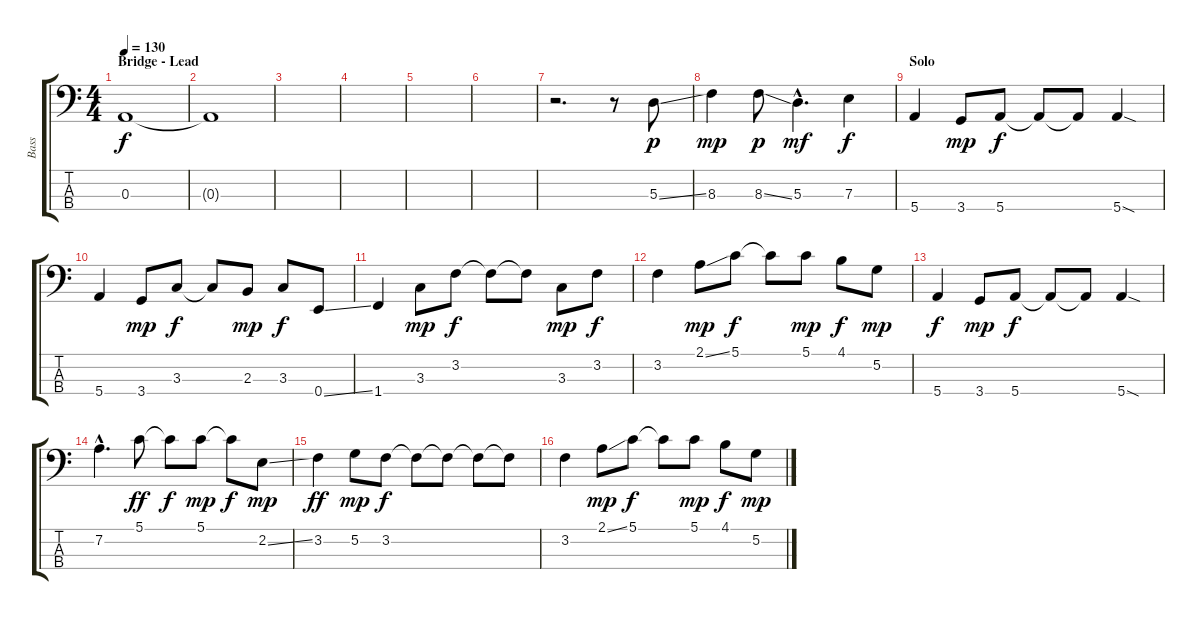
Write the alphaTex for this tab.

\track ("Bass" "Bass") {instrument electricbassfinger}
\staff {score tabs}
\tuning (G2 D2 A1 E1) {hide}
\ts (4 4)
\section ("" "Bridge - Lead")
\tempo 130
\clef f4
\ks c
0.3.1{dy f volume 0} |
0.3{t}.1 |
|
|
|
|
r.2{d} r.8 5.3{ss}.8{dy p} |
8.3.4{dy mp} 8.3{ss}.8{dy p} 5.3{hac}.4{d dy mf} 7.3.4{dy f} |
\section ("" "Solo")
5.4.4 3.4.8{dy mp} 5.4.8{dy f} 5.4{t}.8 5.4{t}.8 5.4{sod}.4 |
5.4.4 3.4.8{dy mp} 3.3.8{dy f} 3.3{t}.8 2.3.8{dy mp} 3.3.8{dy f} 0.4{ss}.8 |
1.4.4 3.3.8{dy mp} 3.2.8{dy f} 3.2{t}.8 3.2{t}.8 3.3.8{dy mp} 3.2.8{dy f} |
3.2.4 2.1{ss}.8{dy mp} 5.1.8{dy f} 5.1{t}.8 5.1.8{dy mp} 4.1.8{dy f} 5.2.8{dy mp} |
5.4.4{dy f} 3.4.8{dy mp} 5.4.8{dy f} 5.4{t}.8 5.4{t}.8 5.4{sod}.4 |
7.2{hac}.4{d} 5.1.8{dy ff} 5.1{t}.8{dy f} 5.1.8{dy mp} 5.1{t}.8{dy f} 2.2{ss}.8{dy mp} |
3.2.4{dy ff} 5.2.8{dy mp} 3.2.8{dy f} 3.2{t}.8 3.2{t}.8 3.2{t}.8 3.2{t}.8 |
3.2.4 2.1{ss}.8{dy mp} 5.1.8{dy f} 5.1{t}.8 5.1.8{dy mp} 4.1.8{dy f} 5.2{ss}.8{dy mp}
